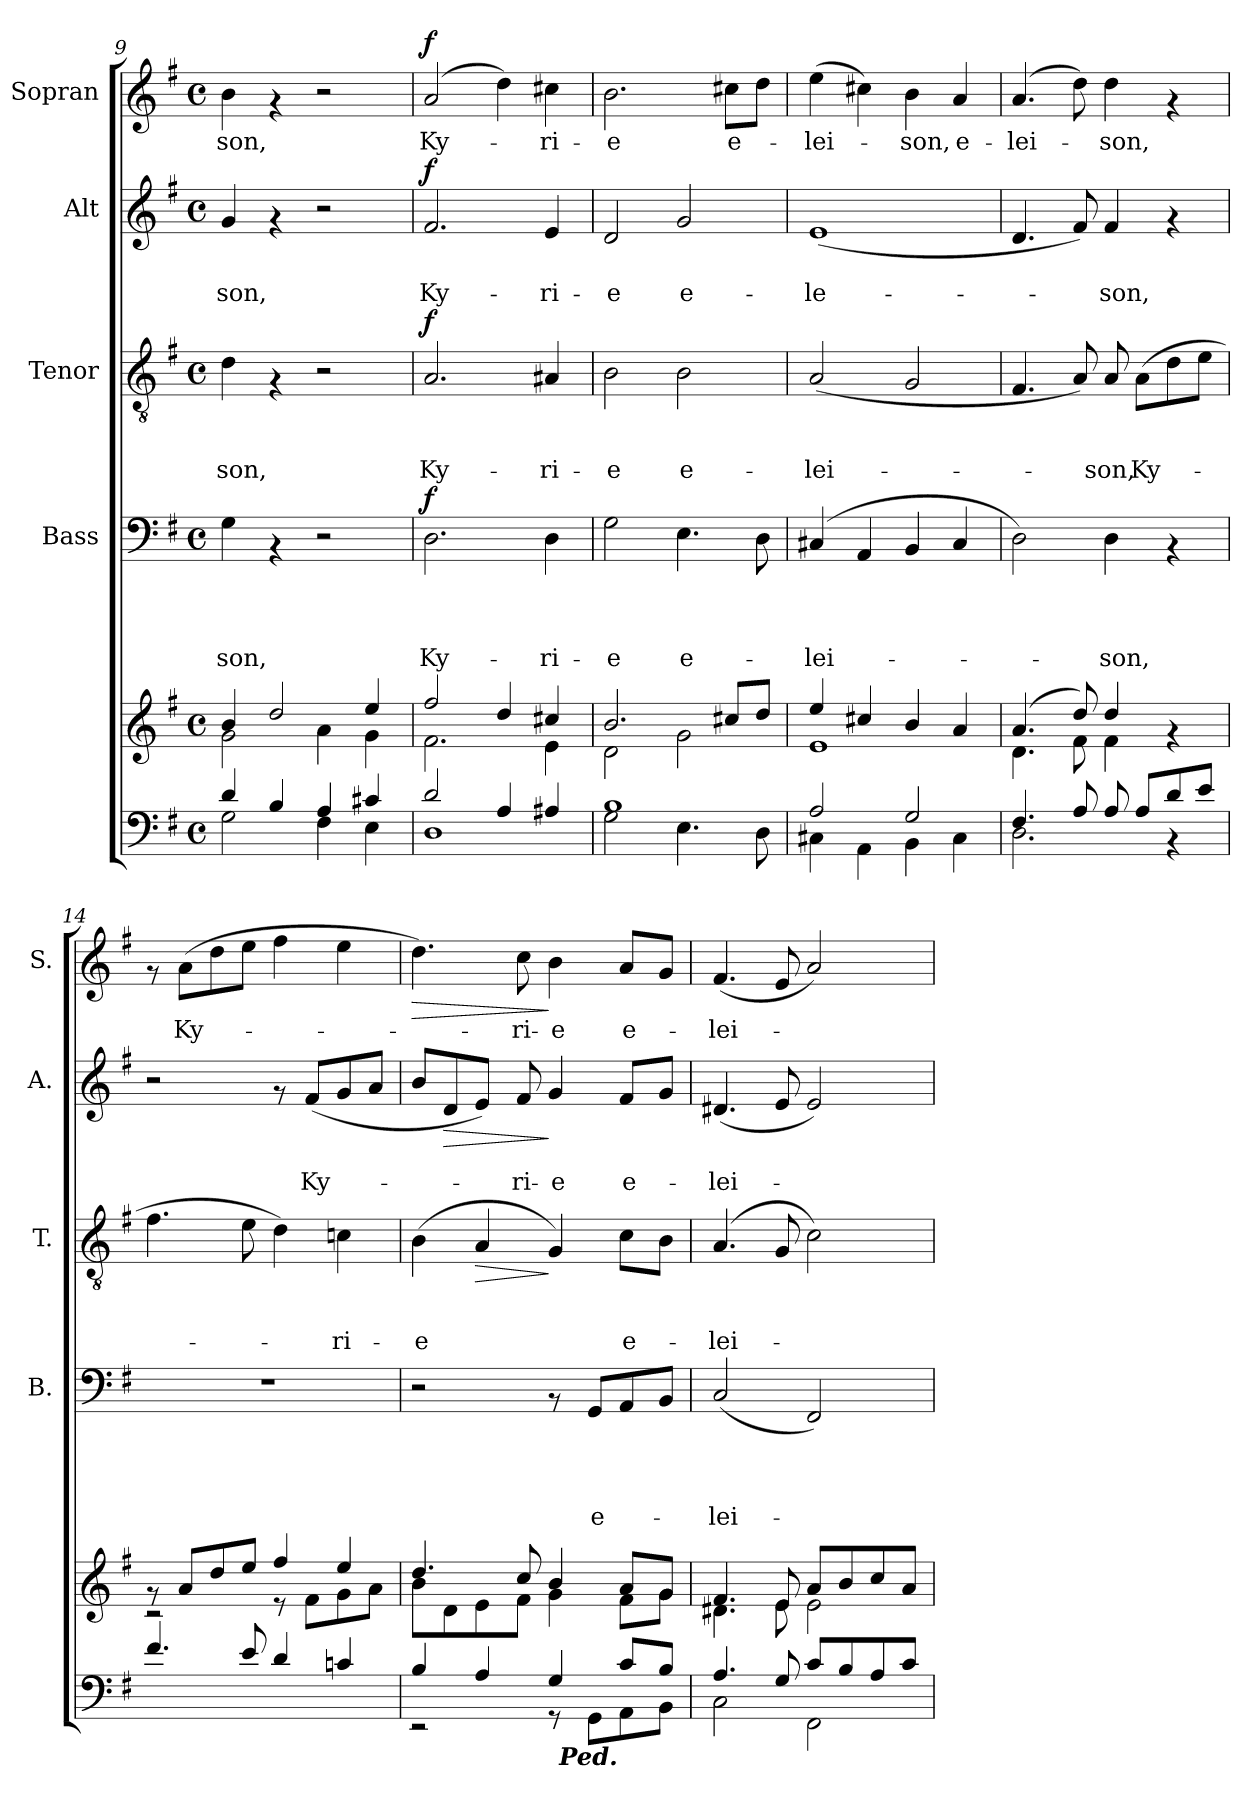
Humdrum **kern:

**kern	**kern	**kern	**text	**text	**text	**text	**dynam	**kern	**text	**text	**text	**dynam	**kern	**text	**text	**dynam	**kern	**text	**dynam
*part5	*part5	*part4	*part4	*part4	*part4	*part4	*part4	*part3	*part3	*part3	*part3	*part3	*part2	*part2	*part2	*part2	*part1	*part1	*part1
*staff6	*staff5	*staff4	*staff4	*staff4	*staff4	*staff4	*staff4	*staff3	*staff3	*staff3	*staff3	*staff3	*staff2	*staff2	*staff2	*staff2	*staff1	*staff1	*staff1
*	*	*I"Bass	*	*	*	*	*	*I"Tenor	*	*	*	*	*I"Alt	*	*	*	*I"Sopran	*	*
*	*	*I'B.	*	*	*	*	*	*I'T.	*	*	*	*	*I'A.	*	*	*	*I'S.	*	*
*clefF4	*clefG2	*clefF4	*	*	*	*	*	*clefGv2	*	*	*	*	*clefG2	*	*	*	*clefG2	*	*
*k[f#]	*k[f#]	*k[f#]	*	*	*	*	*	*k[f#]	*	*	*	*	*k[f#]	*	*	*	*k[f#]	*	*
*G:	*G:	*G:	*	*	*	*	*	*G:	*	*	*	*	*G:	*	*	*	*G:	*	*
*M4/4	*M4/4	*M4/4	*	*	*	*	*	*M4/4	*	*	*	*	*M4/4	*	*	*	*M4/4	*	*
*met(c)	*met(c)	*met(c)	*	*	*	*	*	*met(c)	*	*	*	*	*met(c)	*	*	*	*met(c)	*	*
=9	=9	=9	=9	=9	=9	=9	=9	=9	=9	=9	=9	=9	=9	=9	=9	=9	=9	=9	=9
*^	*^	*	*	*	*	*	*	*	*	*	*	*	*	*	*	*	*	*	*
!	!	!	!	!	!	!	!	!LO:LY:b	!	!	!	!	!LO:LY:b	!	!	!	!LO:LY:b	!	!	!LO:LY:b	!
4d/	2G\	4b/	2g\	4G\	.	.	.	-son,	.	4d\	.	.	-son,	.	4g/	.	-son,	.	4b\	-son,	.
4B/	.	2dd/	.	4rAA	.	.	.	.	.	4rF	.	.	.	.	4rf	.	.	.	4rf	.	.
4A/	4F#\	.	4a\	2r	.	.	.	.	.	2r	.	.	.	.	2r	.	.	.	2r	.	.
4c#X/	4E\	4ee/	4g\	.	.	.	.	.	.	.	.	.	.	.	.	.	.	.	.	.	.
=10	=10	=10	=10	=10	=10	=10	=10	=10	=10	=10	=10	=10	=10	=10	=10	=10	=10	=10	=10	=10	=10
!	!	!	!	!	!	!	!	!LO:LY:b	!LO:DY:a	!	!	!	!LO:LY:b	!LO:DY:a	!	!	!LO:LY:b	!LO:DY:a	!	!LO:LY:b	!LO:DY:a
2d/	1D	2ff#/	2.f#\	2.D\	.	.	.	Ky-	f	2.A/	.	.	Ky-	f	2.f#/	.	Ky-	f	(2a/	Ky-	f
4A/	.	4dd/	.	.	.	.	.	.	.	.	.	.	.	.	.	.	.	.	4dd\)	.	.
!	!	!	!	!	!	!	!	!LO:LY:b	!	!	!	!	!LO:LY:b	!	!	!	!LO:LY:b	!	!	!LO:LY:b	!
4A#X/	.	4cc#X/	4e\	4D\	.	.	.	-ri-	.	4A#X/	.	.	-ri-	.	4e/	.	-ri-	.	4cc#X\	-ri-	.
!!LO:PB:g=z
=11	=11	=11	=11	=11	=11	=11	=11	=11	=11	=11	=11	=11	=11	=11	=11	=11	=11	=11	=11	=11	=11
!	!	!	!	!	!	!	!	!LO:LY:b	!	!	!	!	!LO:LY:b	!	!	!	!LO:LY:b	!	!	!LO:LY:b	!
1B	2G\	2.b/	2d\	2G\	.	.	.	-e	.	2B\	.	.	-e	.	2d/	.	-e	.	2.b\	-e	.
!	!	!	!	!	!	!	!	!LO:LY:b	!	!	!	!	!LO:LY:b	!	!	!	!LO:LY:b	!	!	!	!
.	4.E\	.	2g\	4.E\	.	.	.	e-	.	2B\	.	.	e-	.	2g/	.	e-	.	.	.	.
!	!	!	!	!	!	!	!	!	!	!	!	!	!	!	!	!	!	!	!	!LO:LY:b	!
.	.	8cc#X/L	.	.	.	.	.	.	.	.	.	.	.	.	.	.	.	.	8cc#X\L	e-	.
.	8D\	8dd/J	.	8D\	.	.	.	.	.	.	.	.	.	.	.	.	.	.	8dd\J	.	.
=12	=12	=12	=12	=12	=12	=12	=12	=12	=12	=12	=12	=12	=12	=12	=12	=12	=12	=12	=12	=12	=12
!	!	!	!	!	!	!	!	!LO:LY:b	!	!	!	!	!LO:LY:b	!	!	!	!LO:LY:b	!	!	!LO:LY:b	!
2A/	4C#X\	4ee/	1e	(4C#X/	.	.	.	-lei-	.	(<2A/	.	.	-lei-	.	(<1e	.	-le-	.	(>4ee\	-lei-	.
.	4AA\	4cc#X/	.	4AA/	.	.	.	.	.	.	.	.	.	.	.	.	.	.	4cc#X\)	.	.
!	!	!	!	!	!	!	!	!	!	!	!	!	!	!	!	!	!	!	!	!LO:LY:b	!
2G/	4BB\	4b/	.	4BB/	.	.	.	.	.	2G/	.	.	.	.	.	.	.	.	4b\	-son,	.
!	!	!	!	!	!	!	!	!	!	!	!	!	!	!	!	!	!	!	!	!LO:LY:b	!
.	4C#\	4a/	.	4C#/	.	.	.	.	.	.	.	.	.	.	.	.	.	.	4a/	e-	.
=13	=13	=13	=13	=13	=13	=13	=13	=13	=13	=13	=13	=13	=13	=13	=13	=13	=13	=13	=13	=13	=13
!	!	!	!	!	!	!	!	!	!	!	!	!	!	!	!	!	!	!	!	!LO:LY:b	!
4.F#/	2.D\	(4.a/	4.d\	2D\)	.	.	.	.	.	4.F#/	.	.	.	.	4.d/	.	.	.	(4.a/	-lei-	.
8A/	.	8dd/)	8f#\	.	.	.	.	.	.	8A/)	.	.	.	.	8f#/)	.	.	.	8dd\)	.	.
!	!	!	!	!	!	!	!	!LO:LY:b	!	!	!	!	!LO:LY:b	!	!	!	!LO:LY:b	!	!	!LO:LY:b	!
8A/	.	4dd/	4f#\	4D\	.	.	.	-son,	.	8A/	.	.	-son,	.	4f#/	.	-son,	.	4dd\	-son,	.
!	!	!	!	!	!	!	!	!	!	!	!	!	!LO:LY:b	!	!	!	!	!	!	!	!
8A/L	.	.	.	.	.	.	.	.	.	(>8A\L	.	.	Ky-	.	.	.	.	.	.	.	.
8d/	4rAA	4rf	4ryy	4rAA	.	.	.	.	.	8d\	.	.	.	.	4rf	.	.	.	4rf	.	.
8e/J	.	.	.	.	.	.	.	.	.	8e\J	.	.	.	.	.	.	.	.	.	.	.
*v	*v	*	*	*	*	*	*	*	*	*	*	*	*	*	*	*	*	*	*	*	*
=14	=14	=14	=14	=14	=14	=14	=14	=14	=14	=14	=14	=14	=14	=14	=14	=14	=14	=14	=14	=14
4.f#/	8rf	2rc	1r	.	.	.	.	.	4.f#\	.	.	.	.	2r	.	.	.	8rf	.	.
!	!	!	!	!	!	!	!	!	!	!	!	!	!	!	!	!	!	!	!LO:LY:b	!
.	8a/L	.	.	.	.	.	.	.	.	.	.	.	.	.	.	.	.	(>8a\L	Ky-	.
.	8dd/	.	.	.	.	.	.	.	.	.	.	.	.	.	.	.	.	8dd\	.	.
8e/	8ee/J	.	.	.	.	.	.	.	8e\	.	.	.	.	.	.	.	.	8ee\J	.	.
4d/	4ff#/	8rd	.	.	.	.	.	.	4d\)	.	.	.	.	8rf	.	.	.	4ff#\	.	.
!	!	!	!	!	!	!	!	!	!	!	!	!	!	!	!	!LO:LY:b	!	!	!	!
.	.	8f#\L	.	.	.	.	.	.	.	.	.	.	.	(<8f#/L	.	Ky-	.	.	.	.
!	!	!	!	!	!	!	!	!	!	!	!	!LO:LY:b	!	!	!	!	!	!	!	!
4cn/	4ee/	8g\	.	.	.	.	.	.	4cn\	.	.	-ri-	.	8g/	.	.	.	4ee\	.	.
.	.	8a\J	.	.	.	.	.	.	.	.	.	.	.	8a/J	.	.	.	.	.	.
=15	=15	=15	=15	=15	=15	=15	=15	=15	=15	=15	=15	=15	=15	=15	=15	=15	=15	=15	=15	=15
*^	*	*	*	*	*	*	*	*	*	*	*	*	*	*	*	*	*	*	*	*
!	!	!	!	!	!	!	!	!	!	!	!	!	!LO:LY:b	!	!	!	!	!	!	!	!LO:HP:b
*	*^	*	*	*	*	*	*	*	*	*	*	*	*	*	*	*	*	*	*	*	*
4B/	2rEE	3ryy	4.dd/	8b\L	2r	.	.	.	.	.	(>4B\	.	.	-e	.	8b/L	.	.	.	4.dd\)	.	>
!	!	!	!	!	!	!	!	!	!	!	!	!	!	!	!	!	!	!	!LO:HP:b	!	!	!
.	.	.	.	8d\	.	.	.	.	.	.	.	.	.	.	.	8d/	.	.	>	.	.	.
!	!	!	!	!	!	!	!	!	!	!	!	!	!	!	!LO:HP:b	!	!	!	!	!	!	!
4A/	.	.	.	8e\	.	.	.	.	.	.	4A/	.	.	.	>	8e/J)	.	.	.	.	.	.
.	.	6ryy	.	.	.	.	.	.	.	.	.	.	.	.	.	.	.	.	.	.	.	.
!	!	!	!	!	!	!	!	!	!	!	!	!	!	!	!	!	!	!LO:LY:b	!	!	!LO:LY:b	!
.	.	.	8cc/	8f#\J	.	.	.	.	.	.	.	.	.	.	.	8f#/	.	-ri-	.	8cc\	-ri-	.
!	!	!	!	!	!	!	!	!	!	!	!	!	!	!	!	!	!	!LO:LY:b	!	!	!LO:LY:b	!
4G/	8rGG	48ryy	4b/	4g\	8rAA	.	.	.	.	.	4G/)	.	.	.	]	4g/	.	-e	]	4b\	-e	]
!	!	!LO:TX:b:Bi:t=Ped.	!	!	!	!	!	!	!	!	!	!	!	!	!	!	!	!	!	!	!	!
.	.	3ryy	.	.	.	.	.	.	.	.	.	.	.	.	.	.	.	.	.	.	.	.
!	!	!	!	!	!	!	!	!	!LO:LY:b	!	!	!	!	!	!	!	!	!	!	!	!	!
.	8GG\L	.	.	.	8GG/L	.	.	.	e-	.	.	.	.	.	.	.	.	.	.	.	.	.
!	!	!	!	!	!	!	!	!	!	!	!	!	!	!LO:LY:b	!	!	!	!LO:LY:b	!	!	!LO:LY:b	!
8c/L	8AA\	.	8a/L	8f#\L	8AA/	.	.	.	.	.	8c\L	.	.	e-	.	8f#/L	.	e-	.	8a/L	e-	.
.	.	12..ryy	.	.	.	.	.	.	.	.	.	.	.	.	.	.	.	.	.	.	.	.
8B/J	8BB\J	.	8g/J	8g\J	8BB/J	.	.	.	.	.	8B\J	.	.	.	.	8g/J	.	.	.	8g/J	.	.
!!LO:PB:g=z
=16	=16	=16	=16	=16	=16	=16	=16	=16	=16	=16	=16	=16	=16	=16	=16	=16	=16	=16	=16	=16	=16	=16
!	!	!	!	!	!	!	!	!	!LO:LY:b	!	!	!	!	!LO:LY:b	!	!	!	!LO:LY:b	!	!	!LO:LY:b	!
*	*v	*v	*	*	*	*	*	*	*	*	*	*	*	*	*	*	*	*	*	*	*	*
4.A/	2C\	4.f#/	4.d#X\	(<2C/	.	.	.	-lei-	.	(4.A/	.	.	-lei-	.	(<4.d#X/	.	-lei-	.	(<4.f#/	-lei-	.
8G/	.	8e/	8e\	.	.	.	.	.	.	8G/	.	.	.	.	8e/	.	.	.	8e/	.	.
8c/L	2FF#\	8a/L	2e\	2FF#/)	.	.	.	.	.	2c\)	.	.	.	.	2e/)	.	.	.	2a/)	.	.
8B/	.	8b/	.	.	.	.	.	.	.	.	.	.	.	.	.	.	.	.	.	.	.
8A/	.	8cc/	.	.	.	.	.	.	.	.	.	.	.	.	.	.	.	.	.	.	.
8c/J	.	8a/J	.	.	.	.	.	.	.	.	.	.	.	.	.	.	.	.	.	.	.
*v	*v	*	*	*	*	*	*	*	*	*	*	*	*	*	*	*	*	*	*	*	*
*	*v	*v	*	*	*	*	*	*	*	*	*	*	*	*	*	*	*	*	*	*
=	=	=	=	=	=	=	=	=	=	=	=	=	=	=	=	=	=	=	=
*-	*-	*-	*-	*-	*-	*-	*-	*-	*-	*-	*-	*-	*-	*-	*-	*-	*-	*-	*-
